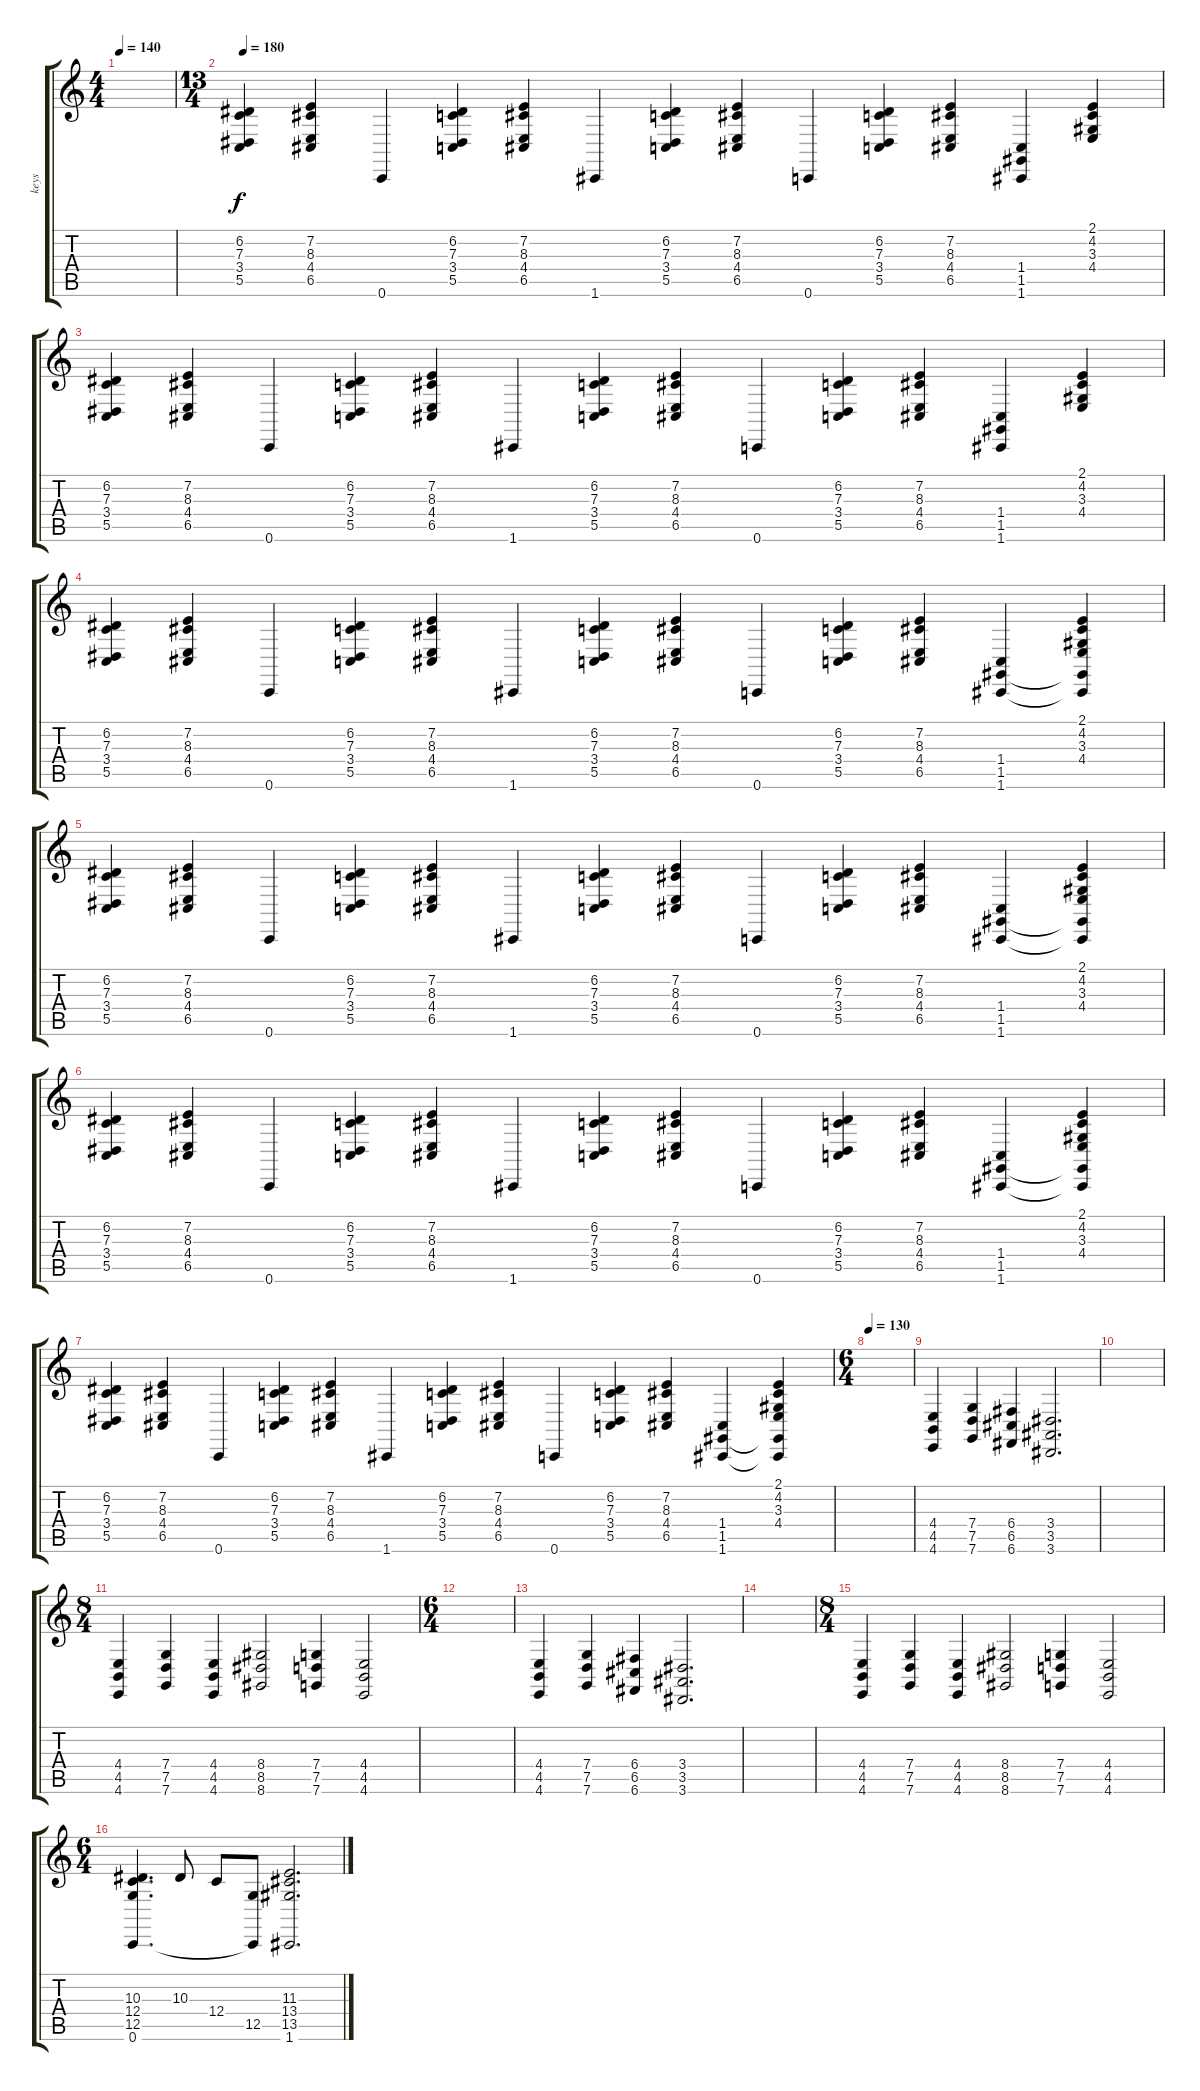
\track ("keys" "keys") {instrument drawbarorgan}
\staff {score tabs}
\tuning (D4 A3 F3 C3 G2 C2) {hide}
\ts (4 4)
\tempo 140
\tempo 180
\tempo 140
\clef g2
\ks c
|
\ts (13 4)
\tempo 180
(6.2 7.3 3.4 5.5).4 (7.2 8.3 4.4 6.5).4 0.6.4 (6.2 7.3 3.4 5.5).4 (7.2 8.3 4.4 6.5).4 1.6.4 (6.2 7.3 3.4 5.5).4 (7.2 8.3 4.4 6.5).4 0.6.4 (6.2 7.3 3.4 5.5).4 (7.2 8.3 4.4 6.5).4 (1.4 1.5 1.6).4 (2.1 4.2 3.3 4.4).4 |
(6.2 7.3 3.4 5.5).4 (7.2 8.3 4.4 6.5).4 0.6.4 (6.2 7.3 3.4 5.5).4 (7.2 8.3 4.4 6.5).4 1.6.4 (6.2 7.3 3.4 5.5).4 (7.2 8.3 4.4 6.5).4 0.6.4 (6.2 7.3 3.4 5.5).4 (7.2 8.3 4.4 6.5).4 (1.4 1.5 1.6).4 (2.1 4.2 3.3 4.4).4 |
(6.2 7.3 3.4 5.5).4 (7.2 8.3 4.4 6.5).4 0.6.4 (6.2 7.3 3.4 5.5).4 (7.2 8.3 4.4 6.5).4 1.6.4 (6.2 7.3 3.4 5.5).4 (7.2 8.3 4.4 6.5).4 0.6.4 (6.2 7.3 3.4 5.5).4 (7.2 8.3 4.4 6.5).4 (1.4 1.5 1.6).4 (2.1 4.2 3.3 4.4 1.5{t} 1.6{t}).4 |
(6.2 7.3 3.4 5.5).4 (7.2 8.3 4.4 6.5).4 0.6.4 (6.2 7.3 3.4 5.5).4 (7.2 8.3 4.4 6.5).4 1.6.4 (6.2 7.3 3.4 5.5).4 (7.2 8.3 4.4 6.5).4 0.6.4 (6.2 7.3 3.4 5.5).4 (7.2 8.3 4.4 6.5).4 (1.4 1.5 1.6).4 (2.1 4.2 3.3 4.4 1.5{t} 1.6{t}).4 |
(6.2 7.3 3.4 5.5).4 (7.2 8.3 4.4 6.5).4 0.6.4 (6.2 7.3 3.4 5.5).4 (7.2 8.3 4.4 6.5).4 1.6.4 (6.2 7.3 3.4 5.5).4 (7.2 8.3 4.4 6.5).4 0.6.4 (6.2 7.3 3.4 5.5).4 (7.2 8.3 4.4 6.5).4 (1.4 1.5 1.6).4 (2.1 4.2 3.3 4.4 1.5{t} 1.6{t}).4 |
(6.2 7.3 3.4 5.5).4 (7.2 8.3 4.4 6.5).4 0.6.4 (6.2 7.3 3.4 5.5).4 (7.2 8.3 4.4 6.5).4 1.6.4 (6.2 7.3 3.4 5.5).4 (7.2 8.3 4.4 6.5).4 0.6.4 (6.2 7.3 3.4 5.5).4 (7.2 8.3 4.4 6.5).4 (1.4 1.5 1.6).4 (2.1 4.2 3.3 4.4 1.5{t} 1.6{t}).4 |
\ts (6 4)
\tempo 130
|
(4.4 4.5 4.6).4 (7.4 7.5 7.6).4 (6.4 6.5 6.6).4 (3.4 3.5 3.6).2{d} |
|
\ts (8 4)
(4.4 4.5 4.6).4 (7.4 7.5 7.6).4 (4.4 4.5 4.6).4 (8.4 8.5 8.6).2 (7.4 7.5 7.6).4 (4.4 4.5 4.6).2 |
\ts (6 4)
|
(4.4 4.5 4.6).4 (7.4 7.5 7.6).4 (6.4 6.5 6.6).4 (3.4 3.5 3.6).2{d} |
|
\ts (8 4)
(4.4 4.5 4.6).4 (7.4 7.5 7.6).4 (4.4 4.5 4.6).4 (8.4 8.5 8.6).2 (7.4 7.5 7.6).4 (4.4 4.5 4.6).2 |
\ts (6 4)
(10.3 12.4 12.5 0.6).4{d} 10.3.8 12.4.8 (12.5 0.6{t}).8 (11.3 13.4 13.5 1.6).2{d}
